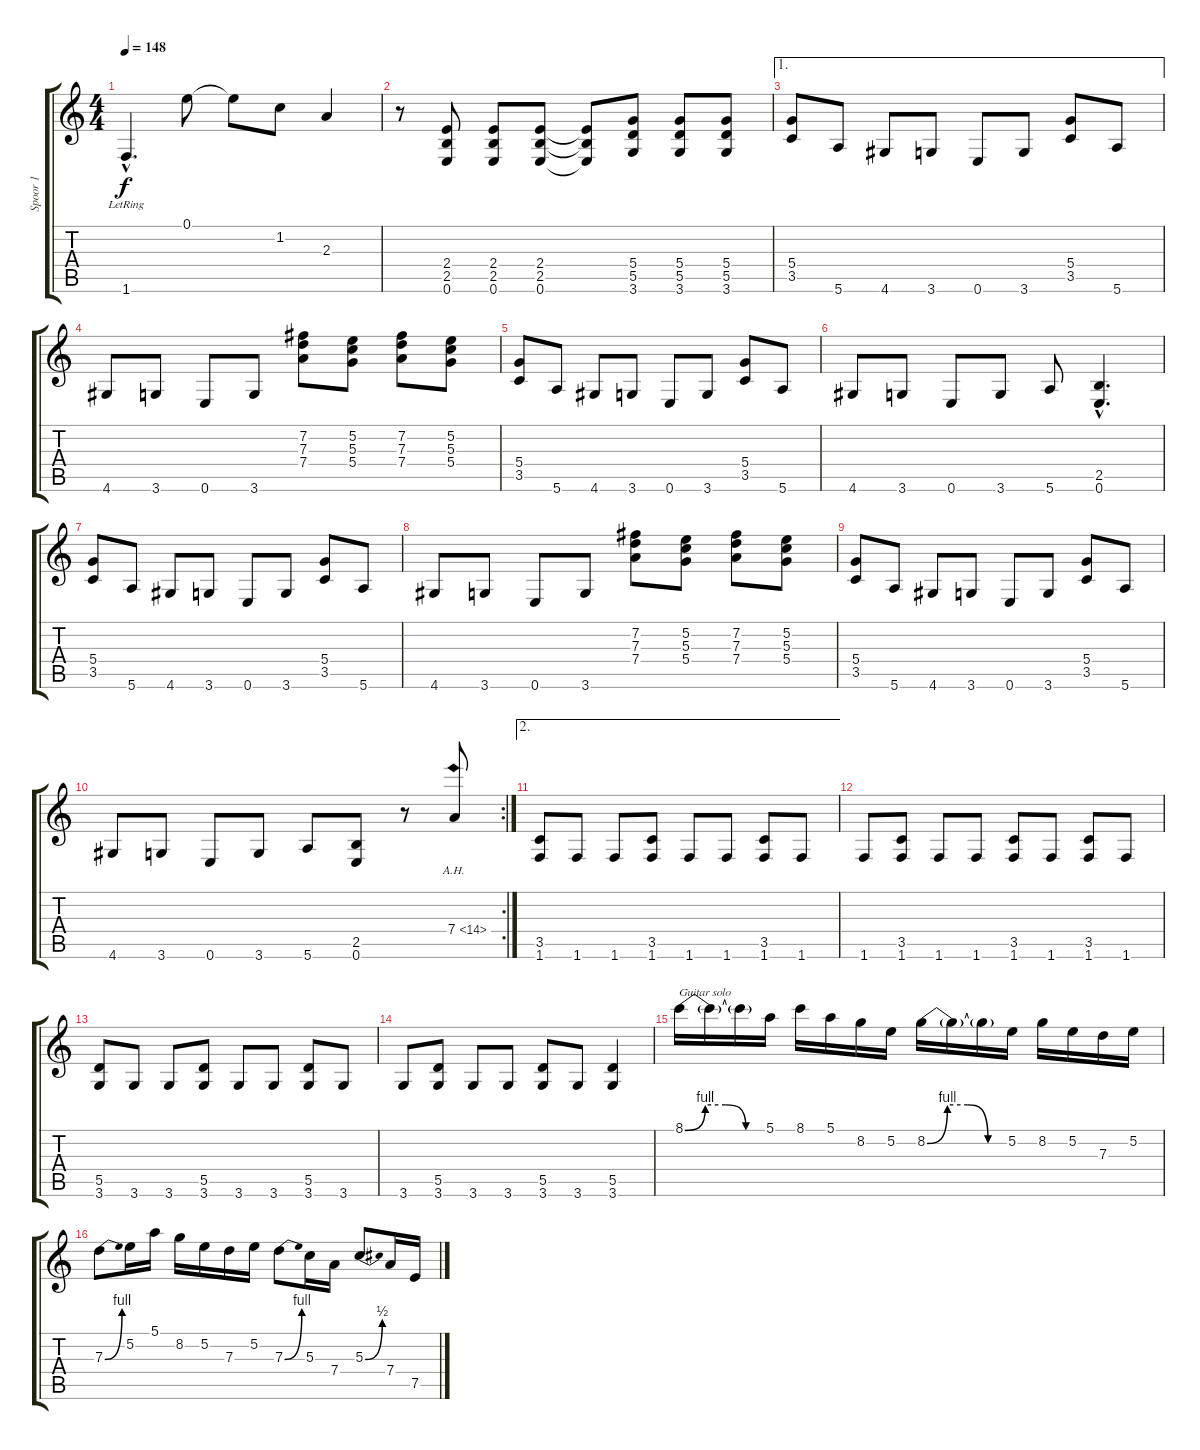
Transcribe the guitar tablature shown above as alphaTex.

\track ("Spoor 1" "Spoor 1") {instrument overdrivenguitar}
\staff {score tabs}
\tuning (E4 B3 G3 D3 A2 E2) {hide}
\ts (4 4)
\tempo 148
\clef g2
\ks c
1.6{hac lr}.4{d dy f} 0.1.8 0.1{t}.8 1.2.8 2.3.4 |
r.8 (2.4 2.5 0.6).8 (2.4 2.5 0.6).8 (2.4 2.5 0.6).8 (2.4{t} 2.5{t} 0.6{t}).8 (5.4 5.5 3.6).8 (5.4 5.5 3.6).8 (5.4 5.5 3.6).8 |
\ae 1
(5.4 3.5).8 5.6.8 4.6.8 3.6.8 0.6.8 3.6.8 (5.4 3.5).8 5.6.8 |
4.6.8 3.6.8 0.6.8 3.6.8 (7.2 7.3 7.4).8 (5.2 5.3 5.4).8 (7.2 7.3 7.4).8 (5.2 5.3 5.4).8 |
(5.4 3.5).8 5.6.8 4.6.8 3.6.8 0.6.8 3.6.8 (5.4 3.5).8 5.6.8 |
4.6.8 3.6.8 0.6.8 3.6.8 5.6.8 (2.5{hac} 0.6{hac}).4{d} |
(5.4 3.5).8 5.6.8 4.6.8 3.6.8 0.6.8 3.6.8 (5.4 3.5).8 5.6.8 |
4.6.8 3.6.8 0.6.8 3.6.8 (7.2 7.3 7.4).8 (5.2 5.3 5.4).8 (7.2 7.3 7.4).8 (5.2 5.3 5.4).8 |
(5.4 3.5).8 5.6.8 4.6.8 3.6.8 0.6.8 3.6.8 (5.4 3.5).8 5.6.8 |
\rc 2
4.6.8 3.6.8 0.6.8 3.6.8 5.6.8 (2.5 0.6).8 r.8 7.4{ah 7}.8 |
\ae 2
(3.5 1.6).8 1.6.8 1.6.8 (3.5 1.6).8 1.6.8 1.6.8 (3.5 1.6).8 1.6.8 |
1.6.8 (3.5 1.6).8 1.6.8 1.6.8 (3.5 1.6).8 1.6.8 (3.5 1.6).8 1.6.8 |
(5.5 3.6).8 3.6.8 3.6.8 (5.5 3.6).8 3.6.8 3.6.8 (5.5 3.6).8 3.6.8 |
3.6.8 (5.5 3.6).8 3.6.8 3.6.8 (5.5 3.6).8 3.6.8 (5.5 3.6).4 |
8.1{be (custom 0 0 15 4 30 4 45 0 60 0)}.16{txt "Guitar solo"} 8.1{t}.16 8.1{t}.16 5.1.16 8.1.16 5.1.16 8.2.16 5.2.16 8.2{be (custom 0 0 15 4 30 4 45 0 60 0)}.16 8.2{t}.16 8.2{t}.16 5.2.16 8.2.16 5.2.16 7.3.16 5.2.16 |
7.3{be (bend 0 0 60 4)}.8 5.2.16 5.1.16 8.2.16 5.2.16 7.3.16 5.2.16 7.3{be (bend 0 0 60 4)}.8 5.3.16 7.4.16 5.3{be (bend 0 0 60 2)}.8 7.4.16 7.5.16
